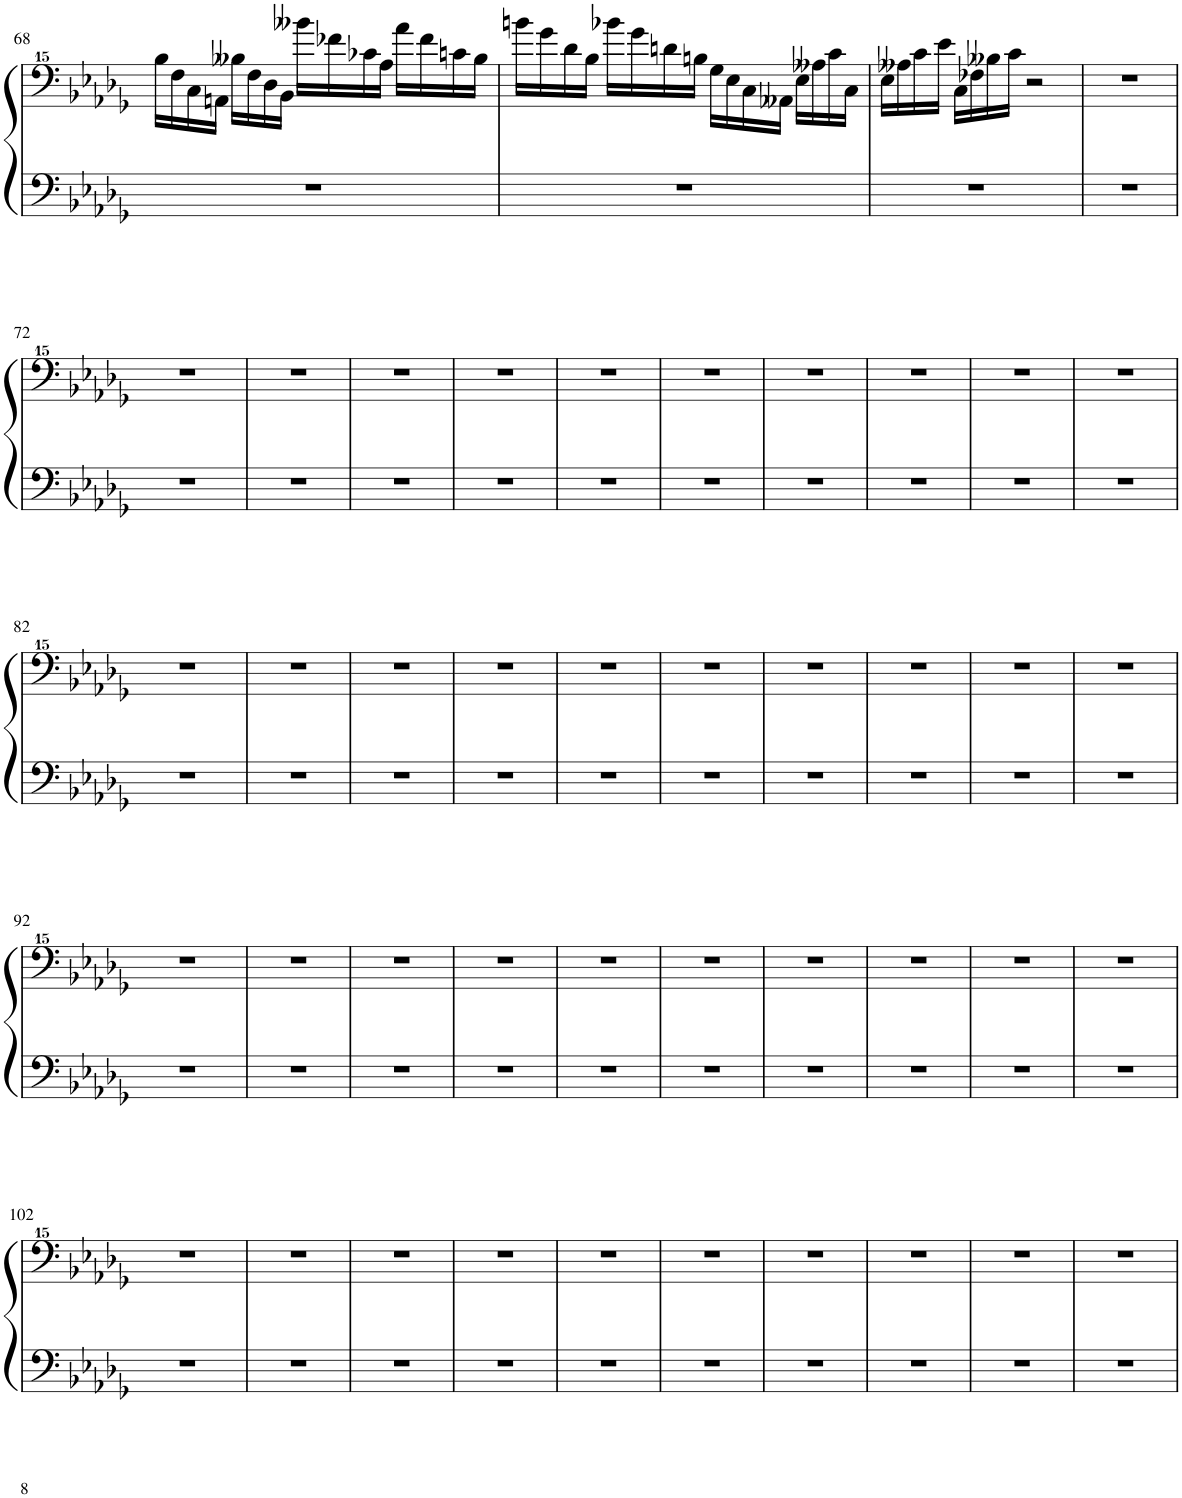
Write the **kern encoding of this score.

**kern	**kern
*part1	*part1
*staff2	*staff1
*I"Piano	*
*I'Pno.	*
!!LO:PB:g=z
*clefF4	*clefF^^4
*k[b-e-a-d-g-]	*k[b-e-a-d-g-]
*M4/4	*M4/4
=68	=68
1r	16bb-\LL
.	16ff\
.	16cc\
.	16an\JJ
.	16bb--X\LL
.	16ff\
.	16dd-\
.	16b-\JJ
.	16bbb--X\LL
.	16fff-X\
.	16ccc-X\
.	16aa-\JJ
.	16aaa-\LL
.	16fff-\
.	16cccn\
.	16bb--\JJ
=69	=69
1r	16bbbn\LL
.	16ggg-\
.	16ddd-\
.	16bb-\JJ
.	16bbb-X\LL
.	16ggg-\
.	16dddn\
.	16bbn\JJ
.	16gg-\LL
.	16ee-\
.	16cc\
.	16a--X\JJ
.	16ee-\LL
.	16aa--X\
.	16ccc\
.	16cc\JJ
=70	=70
1r	16ee-\LL
.	16aa--X\
.	16ccc\
.	16eee-\JJ
.	16cc\LL
.	16ff-X\
.	16bb--X\
.	16ccc\JJ
.	2r
=71	=71
1r	1r
!!LO:LB:g=z
=72	=72
1r	1r
=73	=73
1r	1r
=74	=74
1r	1r
=75	=75
1r	1r
=76	=76
1r	1r
=77	=77
1r	1r
=78	=78
1r	1r
=79	=79
1r	1r
=80	=80
1r	1r
=81	=81
1r	1r
!!LO:LB:g=z
=82	=82
1r	1r
=83	=83
1r	1r
=84	=84
1r	1r
=85	=85
1r	1r
=86	=86
1r	1r
=87	=87
1r	1r
=88	=88
1r	1r
=89	=89
1r	1r
=90	=90
1r	1r
=91	=91
1r	1r
!!LO:LB:g=z
=92	=92
1r	1r
=93	=93
1r	1r
=94	=94
1r	1r
=95	=95
1r	1r
=96	=96
1r	1r
=97	=97
1r	1r
=98	=98
1r	1r
=99	=99
1r	1r
=100	=100
1r	1r
=101	=101
1r	1r
!!LO:LB:g=z
=102	=102
1r	1r
=103	=103
1r	1r
=104	=104
1r	1r
=105	=105
1r	1r
=106	=106
1r	1r
=107	=107
1r	1r
=108	=108
1r	1r
=109	=109
1r	1r
=110	=110
1r	1r
=111	=111
1r	1r
=	=
*-	*-
